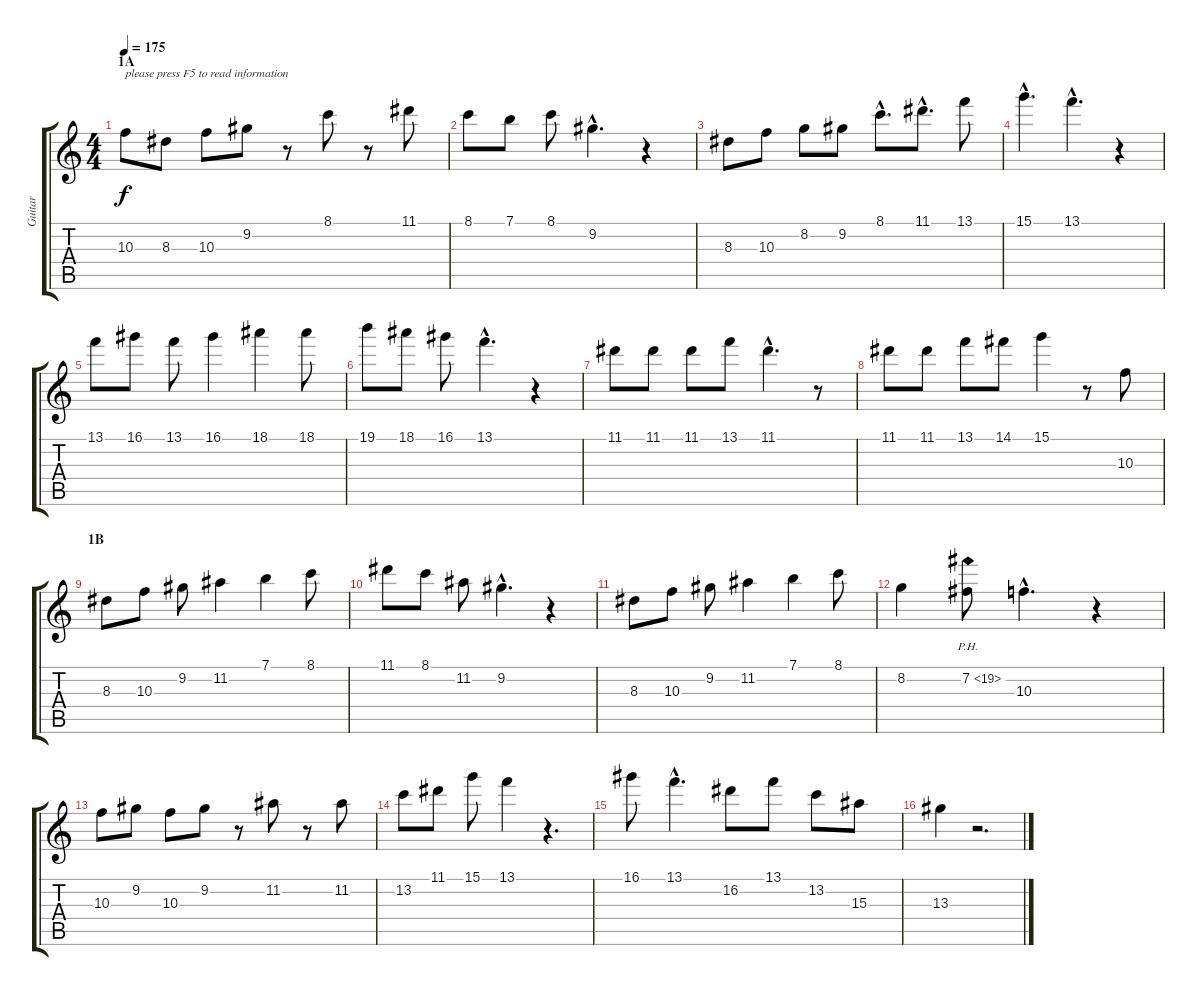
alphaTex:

\track ("Guitar" "Guitar") {instrument distortionguitar}
\staff {score tabs}
\tuning (E4 B3 G3 D3 A2 E2) {hide}
\ts (4 4)
\section ("" "1A")
\tempo 175
\clef g2
\ks c
10.3.8{txt "please press F5 to read information" dy f volume 14 instrument distortionguitar} 8.3.8 10.3.8 9.2.8 r.8 8.1.8 r.8 11.1.8 |
8.1.8 7.1.8 8.1.8 9.2{hac}.4{d} r.4 |
8.3.8 10.3.8 8.2.8 9.2.8 8.1{hac}.8{d} 11.1{hac}.8{d} 13.1.8 |
15.1{hac}.4{d} 13.1{hac}.4{d} r.4 |
13.1.8 16.1.8 13.1.8 16.1.4 18.1.4 18.1.8 |
19.1.8 18.1.8 16.1.8 13.1{hac}.4{d} r.4 |
11.1.8 11.1.8 11.1.8 13.1.8 11.1{hac}.4{d} r.8 |
11.1.8 11.1.8 13.1.8 14.1.8 15.1.4 r.8 10.3.8 |
\section ("" "1B")
8.3.8 10.3.8 9.2.8 11.2.4 7.1.4 8.1.8 |
11.1.8 8.1.8 11.2.8 9.2{hac}.4{d} r.4 |
8.3.8 10.3.8 9.2.8 11.2.4 7.1.4 8.1.8 |
8.2.4 7.2{ph 12}.8 10.3{hac}.4{d} r.4 |
10.3.8 9.2.8 10.3.8 9.2.8 r.8 11.2.8 r.8 11.2.8 |
13.2.8 11.1.8 15.1.8 13.1.4 r.4{d} |
16.1.8 13.1{hac}.4{d} 16.2.8 13.1.8 13.2.8 15.3.8 |
13.3.4 r.2{d}
